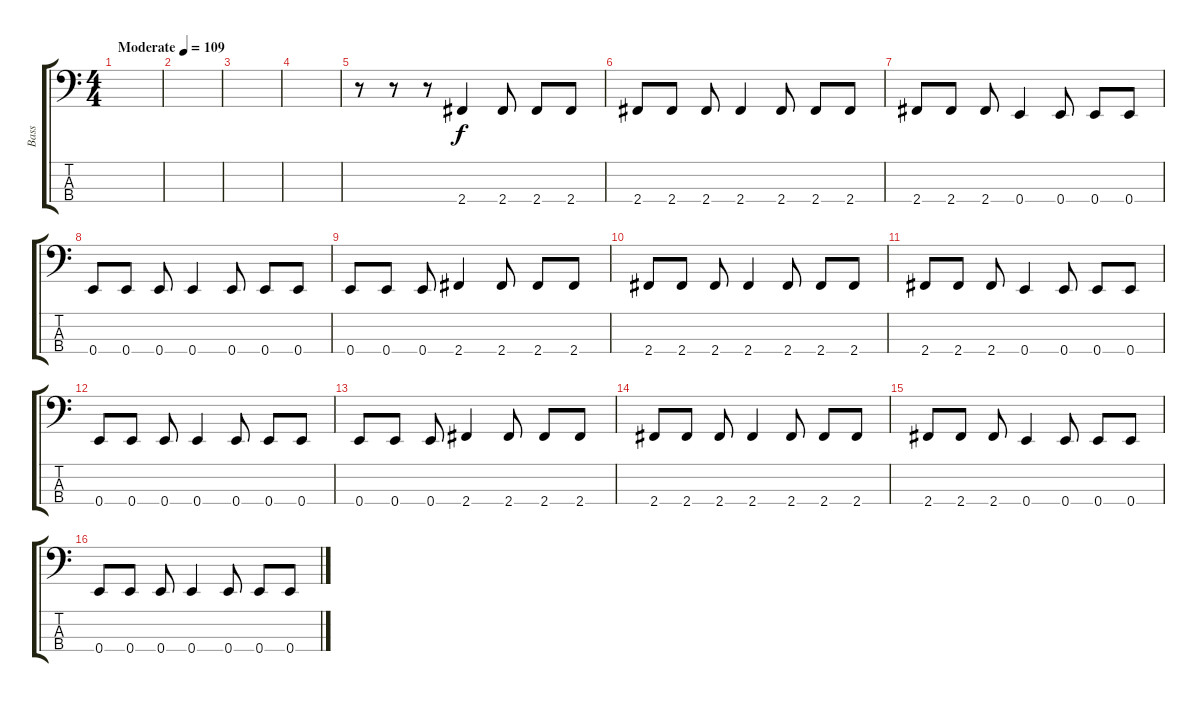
\track ("Bass" "Bass") {instrument electricbasspick}
\staff {score tabs}
\tuning (G2 D2 A1 E1) {hide}
\ts (4 4)
\tempo (109 "Moderate")
\clef f4
\ks c
|
|
|
|
r.8 r.8 r.8 2.4.4 2.4.8 2.4.8 2.4.8 |
2.4.8 2.4.8 2.4.8 2.4.4 2.4.8 2.4.8 2.4.8 |
2.4.8 2.4.8 2.4.8 0.4.4 0.4.8 0.4.8 0.4.8 |
0.4.8 0.4.8 0.4.8 0.4.4 0.4.8 0.4.8 0.4.8 |
0.4.8 0.4.8 0.4.8 2.4.4 2.4.8 2.4.8 2.4.8 |
2.4.8 2.4.8 2.4.8 2.4.4 2.4.8 2.4.8 2.4.8 |
2.4.8 2.4.8 2.4.8 0.4.4 0.4.8 0.4.8 0.4.8 |
0.4.8 0.4.8 0.4.8 0.4.4 0.4.8 0.4.8 0.4.8 |
0.4.8 0.4.8 0.4.8 2.4.4 2.4.8 2.4.8 2.4.8 |
2.4.8 2.4.8 2.4.8 2.4.4 2.4.8 2.4.8 2.4.8 |
2.4.8 2.4.8 2.4.8 0.4.4 0.4.8 0.4.8 0.4.8 |
0.4.8 0.4.8 0.4.8 0.4.4 0.4.8 0.4.8 0.4.8
